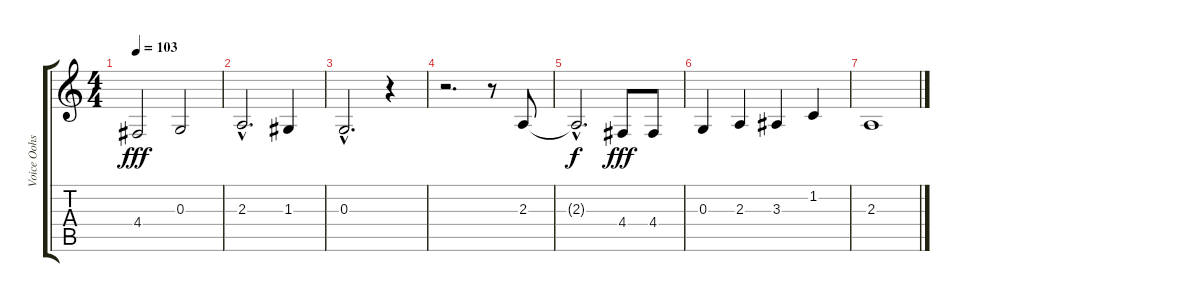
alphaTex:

\track ("Voice Oohs 2" "Voice Oohs") {instrument voiceoohs}
\staff {score tabs}
\tuning (E4 B3 G3 D3 A2 E2) {hide}
\ts (4 4)
\tempo 103
\clef g2
\ks c
4.4.2{dy fff} 0.3.2 |
2.3{hac}.2{d} 1.3.4 |
0.3{hac}.2{d} r.4 |
r.2{d} r.8 2.3.8 |
2.3{hac t}.2{d dy f} 4.4.8{dy fff} 4.4.8 |
0.3.4 2.3.4 3.3.4 1.2.4 |
2.3.1
